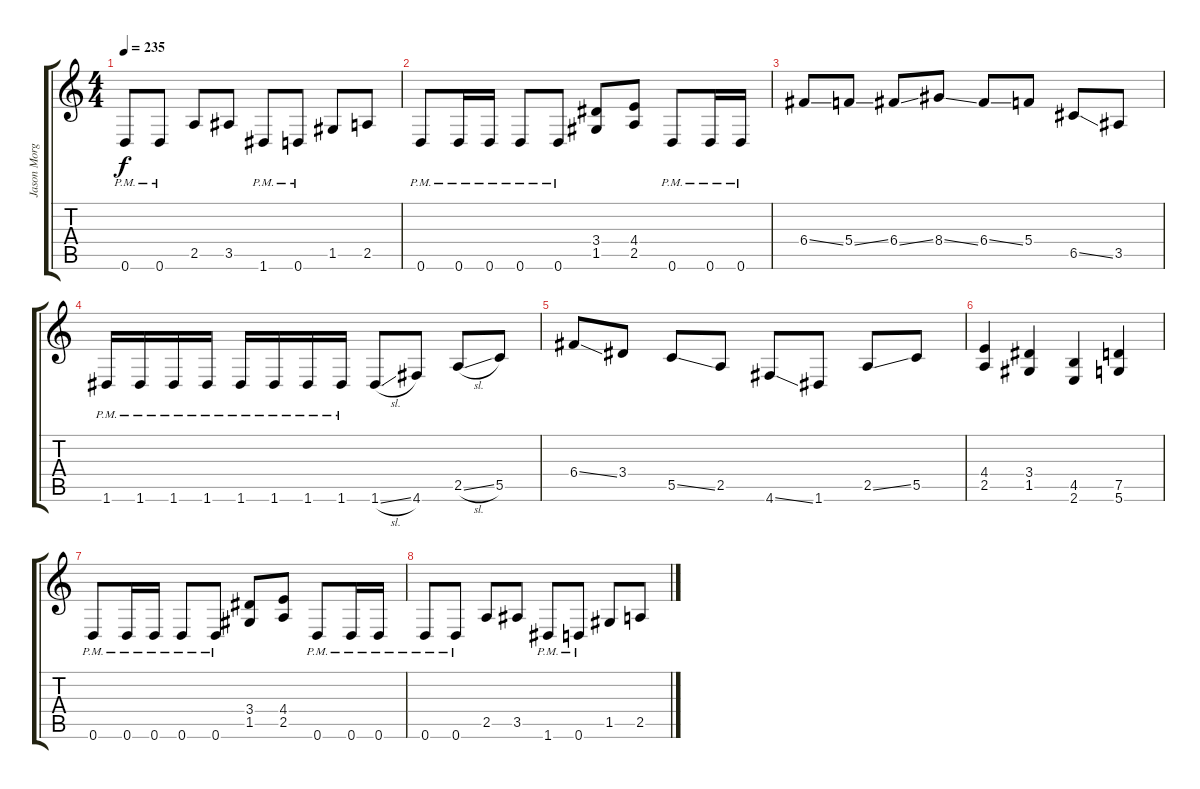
\track ("Jason Morgan" "Jason Morg") {instrument distortionguitar}
\staff {score tabs}
\tuning (D4 A3 F3 C3 G2 D2) {hide}
\ts (4 4)
\tempo 235
\clef g2
\ks c
0.6{pm}.8{dy f} 0.6{pm}.8 2.5.8 3.5.8 1.6{pm}.8 0.6{pm}.8 1.5.8 2.5.8 |
0.6{pm}.8 0.6{pm}.16 0.6{pm}.16 0.6{pm}.8 0.6{pm}.8 (3.4 1.5).8 (4.4 2.5).8 0.6{pm}.8 0.6{pm}.16 0.6{pm}.16 |
6.4{ss}.8 5.4{ss}.8 6.4{ss}.8 8.4{ss}.8 6.4{ss}.8 5.4.8 6.5{ss}.8 3.5.8 |
1.6{pm}.16 1.6{pm}.16 1.6{pm}.16 1.6{pm}.16 1.6{pm}.16 1.6{pm}.16 1.6{pm}.16 1.6{pm}.16 1.6{sl}.8 4.6.8 2.5{sl}.8 5.5.8 |
6.4{ss}.8 3.4.8 5.5{ss}.8 2.5.8 4.6{ss}.8 1.6.8 2.5{ss}.8 5.5.8 |
(4.4 2.5).4 (3.4 1.5).4 (4.5 2.6).4 (7.5 5.6).4 |
0.6{pm}.8 0.6{pm}.16 0.6{pm}.16 0.6{pm}.8 0.6{pm}.8 (3.4 1.5).8 (4.4 2.5).8 0.6{pm}.8 0.6{pm}.16 0.6{pm}.16 |
0.6{pm}.8 0.6{pm}.8 2.5.8 3.5.8 1.6{pm}.8 0.6{pm}.8 1.5.8 2.5.8
